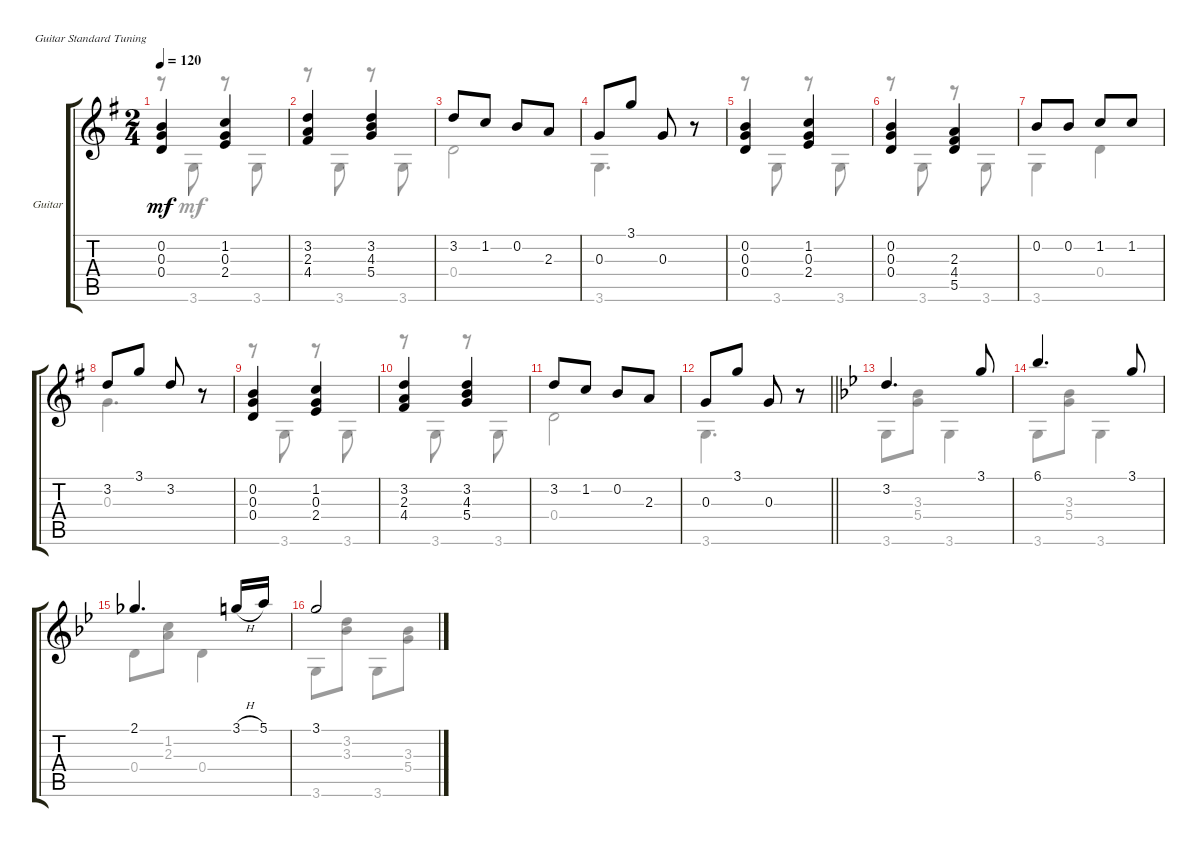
\bracketExtendMode groupsimilarinstruments
\firstSystemTrackNameOrientation horizontal
\otherSystemsTrackNameOrientation horizontal
\track ("Guitar" "Guitar") {instrument acousticguitarnylon}
\staff {score tabs}
\tuning (E4 B3 G3 D3 A2 E2)
\voice
\ts (2 4)
\tempo 120
\clef g2
\ks g
(0.2 0.3 0.4).4{dy mf} (1.2 0.3 2.4).4 |
(3.2 2.3 4.4).4 (3.2 4.3 5.4).4 |
3.2.8 1.2.8 0.2.8 2.3.8 |
0.3.8 3.1.8 0.3.8 r.8 |
(0.2 0.3 0.4).4 (1.2 0.3 2.4).4 |
(0.2 0.3 0.4).4 (2.3 4.4 5.5).4 |
0.2.8 0.2.8 1.2.8 1.2.8 |
3.2.8 3.1.8 3.2.8 r.8 |
(0.2 0.3 0.4).4 (1.2 0.3 2.4).4 |
(3.2 2.3 4.4).4 (3.2 4.3 5.4).4 |
3.2.8 1.2.8 0.2.8 2.3.8 |
\barLineRight lightlight
0.3.8 3.1.8 0.3.8 r.8 |
\section ("" "")
\ks gminor
3.2.4{d} 3.1.8 |
6.1.4{d} 3.1.8 |
2.1.4{d} 3.1{h}.16 5.1.16 |
3.1.2
\voice
\clef g2
\ottava regular
\simile none
\ks g
r.8{dy mf} 3.6.8 r.8 3.6.8 |
r.8 3.6.8 r.8 3.6.8 |
0.4.2 |
3.6.4{d} r.8 |
r.8 3.6.8 r.8 3.6.8 |
r.8 3.6.8 r.8 3.6.8 |
3.6.4 0.4.4 |
0.3.4{d} r.8 |
r.8 3.6.8 r.8 3.6.8 |
r.8 3.6.8 r.8 3.6.8 |
0.4.2 |
\barLineRight lightlight
3.6.4{d} r.8 |
\ks gminor
3.6.8 (3.3 5.4).8 3.6.4 |
3.6.8 (3.3 5.4).8 3.6.4 |
0.4.8 (1.2 2.3).8 0.4.4 |
3.6.8 (3.2 3.3).8 3.6.8 (3.3 5.4).8
